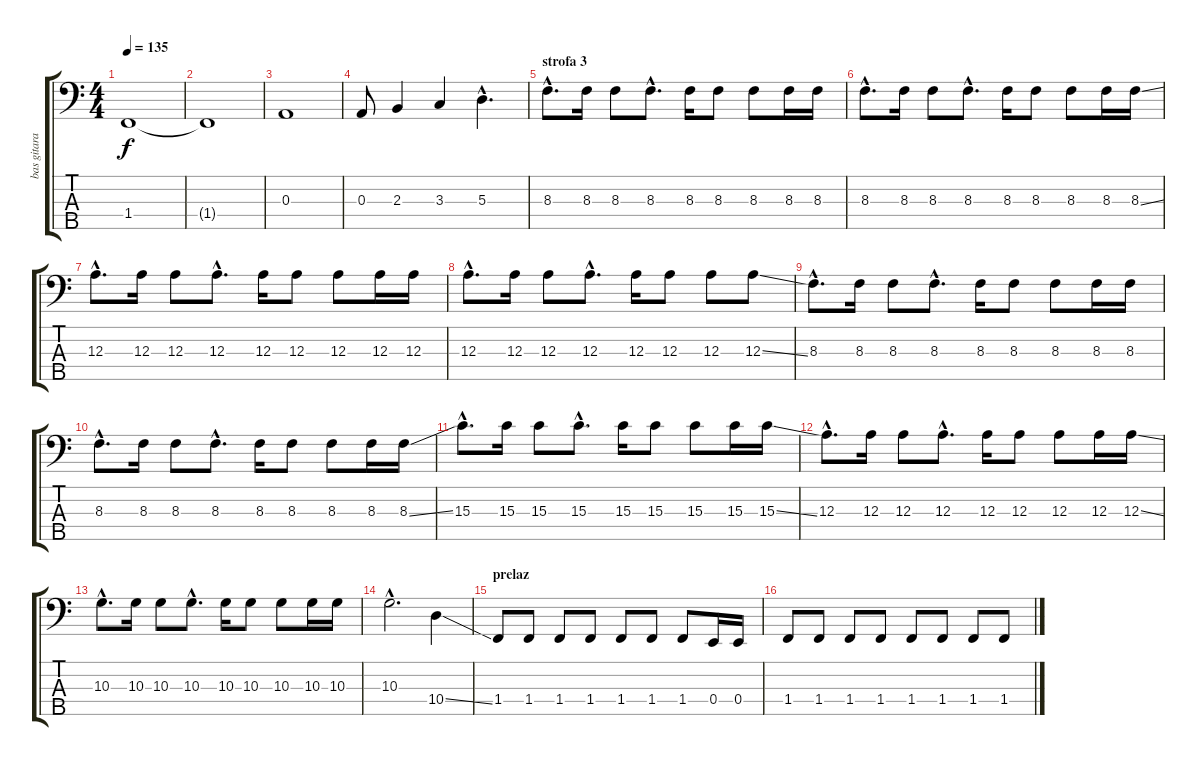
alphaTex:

\track ("bas gitara" "bas gitara") {instrument electricbasspick}
\staff {score tabs}
\tuning (G2 D2 A1 E1 B0) {hide}
\ts (4 4)
\tempo 135
\clef f4
\ks c
1.4.1{dy f} |
1.4{t}.1 |
0.3.1 |
0.3.8 2.3.4 3.3.4 5.3{hac}.4{d} |
\section ("" "strofa 3")
8.3{hac}.8{d} 8.3.16 8.3.8 8.3{hac}.8{d} 8.3.16 8.3.8 8.3.8 8.3.16 8.3.16 |
8.3{hac}.8{d} 8.3.16 8.3.8 8.3{hac}.8{d} 8.3.16 8.3.8 8.3.8 8.3.16 8.3{ss}.16 |
12.3{hac}.8{d} 12.3.16 12.3.8 12.3{hac}.8{d} 12.3.16 12.3.8 12.3.8 12.3.16 12.3.16 |
12.3{hac}.8{d} 12.3.16 12.3.8 12.3{hac}.8{d} 12.3.16 12.3.8 12.3.8 12.3{ss}.8 |
8.3{hac}.8{d} 8.3.16 8.3.8 8.3{hac}.8{d} 8.3.16 8.3.8 8.3.8 8.3.16 8.3.16 |
8.3{hac}.8{d} 8.3.16 8.3.8 8.3{hac}.8{d} 8.3.16 8.3.8 8.3.8 8.3.16 8.3{ss}.16 |
15.3{hac}.8{d} 15.3.16 15.3.8 15.3{hac}.8{d} 15.3.16 15.3.8 15.3.8 15.3.16 15.3{ss}.16 |
12.3{hac}.8{d} 12.3.16 12.3.8 12.3{hac}.8{d} 12.3.16 12.3.8 12.3.8 12.3.16 12.3{ss}.16 |
10.3{hac}.8{d} 10.3.16 10.3.8 10.3{hac}.8{d} 10.3.16 10.3.8 10.3.8 10.3.16 10.3.16 |
10.3{hac}.2{d} 10.4{ss}.4 |
\section ("" "prelaz")
1.4.8 1.4.8 1.4.8 1.4.8 1.4.8 1.4.8 1.4.8 0.4.16 0.4.16 |
1.4.8 1.4.8 1.4.8 1.4.8 1.4.8 1.4.8 1.4.8 1.4{ss}.8
